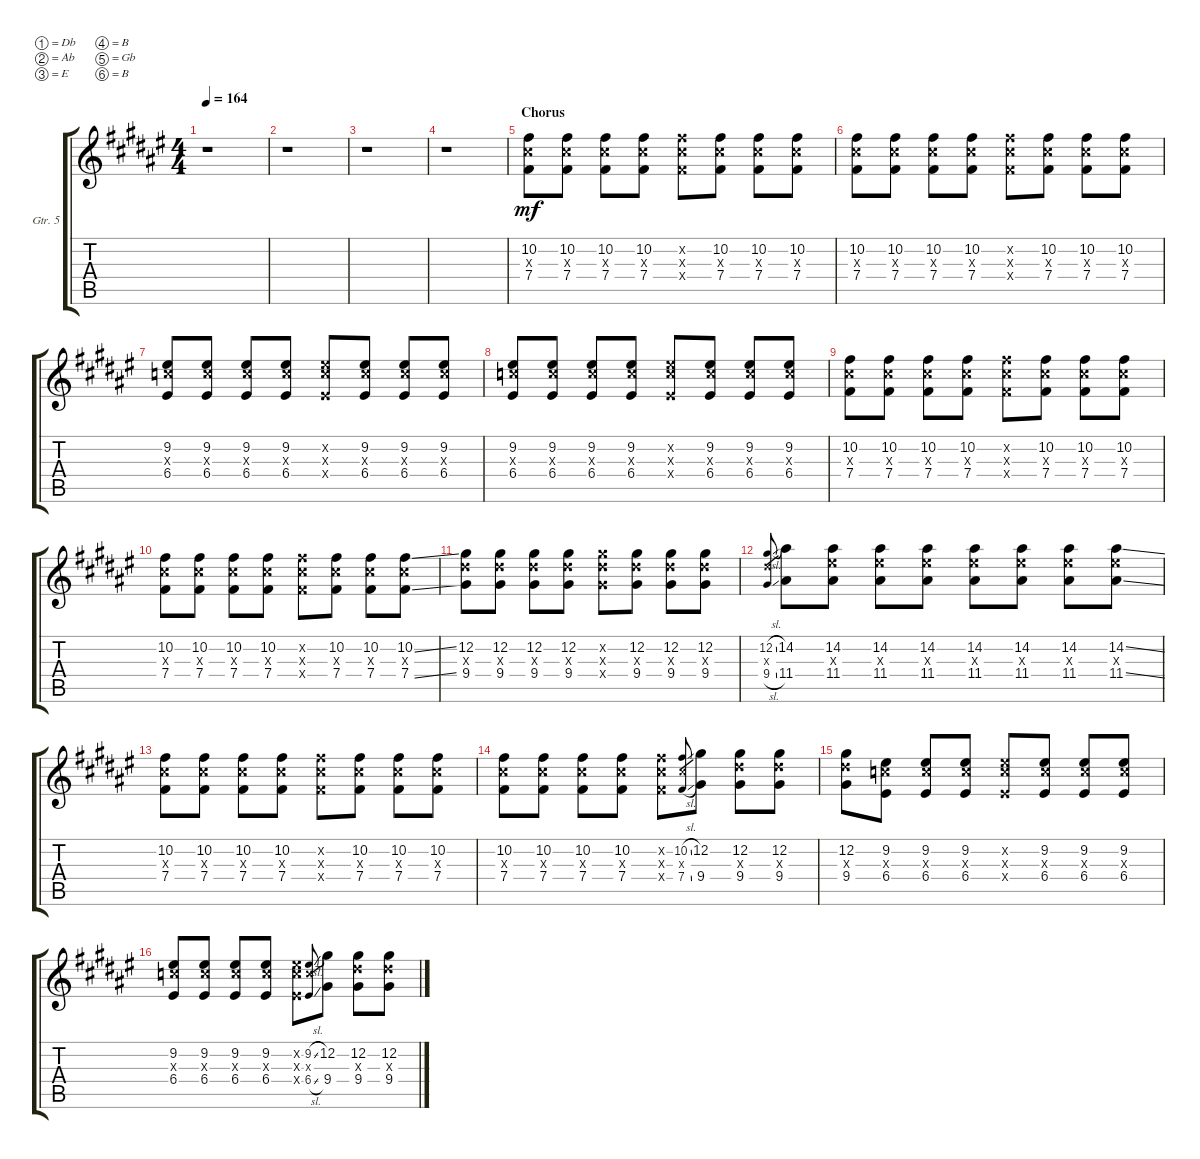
\defaultSystemsLayout 4
\bracketExtendMode groupsimilarinstruments
\firstSystemTrackNameOrientation horizontal
\otherSystemsTrackNameOrientation horizontal
\track ("Guitar 5" "Gtr. 5") {instrument distortionguitar}
\staff {score tabs}
\tuning (Db4 Ab3 E3 B2 Gb2 B1)
\ts (4 4)
\tempo 164
\clef g2
\scale
0.333333
\ks f#
r.1{dy mf} |
\scale
0.333333 r.1 |
\scale
0.333333 r.1 |
\scale
0.333333 r.1 |
\section ("" "Chorus")
\scale
0.333333 (10.2 9.3{x} 7.4).8 (10.2 9.3{x} 7.4).8 (10.2 9.3{x} 7.4).8 (10.2 9.3{x} 7.4).8 (10.2{x} 9.3{x} 7.4{x}).8 (10.2 9.3{x} 7.4).8 (10.2 9.3{x} 7.4).8 (10.2 9.3{x} 7.4).8 |
\scale
0.333333 (10.2 9.3{x} 7.4).8 (10.2 9.3{x} 7.4).8 (10.2 9.3{x} 7.4).8 (10.2 9.3{x} 7.4).8 (10.2{x} 9.3{x} 7.4{x}).8 (10.2 9.3{x} 7.4).8 (10.2 9.3{x} 7.4).8 (10.2 9.3{x} 7.4).8 |
\scale
0.333333 (6.4 8.3{x} 9.2).8 (6.4 8.3{x} 9.2).8 (6.4 8.3{x} 9.2).8 (6.4 8.3{x} 9.2).8 (6.4{x} 8.3{x} 9.2{x}).8 (6.4 8.3{x} 9.2).8 (6.4 8.3{x} 9.2).8 (6.4 8.3{x} 9.2).8 |
\scale
0.333333 (6.4 8.3{x} 9.2).8 (6.4 8.3{x} 9.2).8 (6.4 8.3{x} 9.2).8 (6.4 8.3{x} 9.2).8 (6.4{x} 8.3{x} 9.2{x}).8 (6.4 8.3{x} 9.2).8 (6.4 8.3{x} 9.2).8 (6.4 8.3{x} 9.2).8 |
\scale
0.333333 (10.2 9.3{x} 7.4).8 (10.2 9.3{x} 7.4).8 (10.2 9.3{x} 7.4).8 (10.2 9.3{x} 7.4).8 (10.2{x} 9.3{x} 7.4{x}).8 (10.2 9.3{x} 7.4).8 (10.2 9.3{x} 7.4).8 (10.2 9.3{x} 7.4).8 |
\scale
0.333333 (10.2 9.3{x} 7.4).8 (10.2 9.3{x} 7.4).8 (10.2 9.3{x} 7.4).8 (10.2 9.3{x} 7.4).8 (10.2{x} 9.3{x} 7.4{x}).8 (10.2 9.3{x} 7.4).8 (10.2 9.3{x} 7.4).8 (10.2{ss} 9.3{x} 7.4{ss}).8 |
\scale
0.333333 (9.4 11.3{x} 12.2).8 (9.4 11.3{x} 12.2).8 (9.4 11.3{x} 12.2).8 (9.4 11.3{x} 12.2).8 (9.4{x} 11.3{x} 12.2{x}).8 (9.4 11.3{x} 12.2).8 (9.4 11.3{x} 12.2).8 (9.4 11.3{x} 12.2).8 |
\scale
0.333333 (9.4{sl} 11.3{x} 12.2{sl}).8{gr} (14.2 11.4).8 (14.2 13.3{x} 11.4).8 (14.2 13.3{x} 11.4).8 (14.2 13.3{x} 11.4).8 (14.2 13.3{x} 11.4).8 (14.2 13.3{x} 11.4).8 (14.2 13.3{x} 11.4).8 (14.2{ss} 13.3{x} 11.4{ss}).8 |
\scale
0.333333 (10.2 9.3{x} 7.4).8 (10.2 9.3{x} 7.4).8 (10.2 9.3{x} 7.4).8 (10.2 9.3{x} 7.4).8 (10.2{x} 9.3{x} 7.4{x}).8 (10.2 9.3{x} 7.4).8 (10.2 9.3{x} 7.4).8 (10.2 9.3{x} 7.4).8 |
\scale
0.333333 (10.2 9.3{x} 7.4).8 (10.2 9.3{x} 7.4).8 (10.2 9.3{x} 7.4).8 (10.2 9.3{x} 7.4).8 (10.2{x} 9.3{x} 7.4{x}).8 (10.2{sl} 9.3{x} 7.4{sl}).8{gr} (9.4 12.2).8 (9.4 12.2 11.3{x}).8 (9.4 12.2 11.3{x}).8 |
\scale
0.333333 (9.4 11.3{x} 12.2).8 (6.4 8.3{x} 9.2).8 (6.4 8.3{x} 9.2).8 (6.4 8.3{x} 9.2).8 (6.4{x} 8.3{x} 9.2{x}).8 (6.4 8.3{x} 9.2).8 (6.4 8.3{x} 9.2).8 (6.4 8.3{x} 9.2).8 |
\scale
0.333333 (6.4 8.3{x} 9.2).8 (6.4 8.3{x} 9.2).8 (6.4 8.3{x} 9.2).8 (6.4 8.3{x} 9.2).8 (6.4{x} 8.3{x} 9.2{x}).8 (6.4{sl} 8.3{x} 9.2{sl}).8{gr} (9.4 12.2).8 (9.4 12.2 11.3{x}).8 (9.4 12.2 11.3{x}).8
